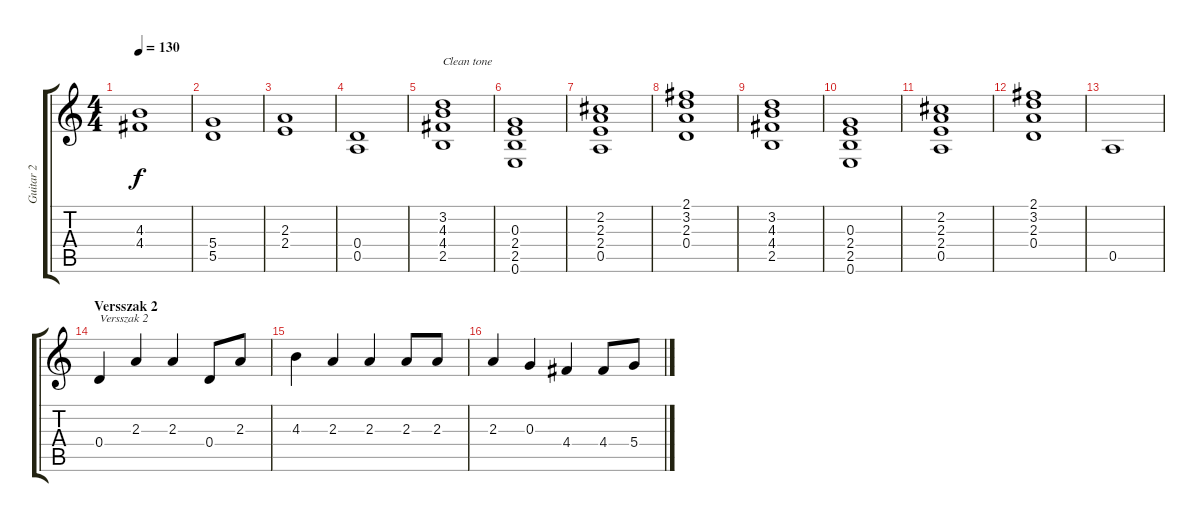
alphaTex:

\track ("Guitar 2" "Guitar 2") {instrument electricguitarmuted}
\staff {score tabs}
\tuning (E4 B3 G3 D3 A2 E2) {hide}
\ts (4 4)
\tempo 130
\clef g2
\ks c
(4.3 4.4).1{dy f} |
(5.4 5.5).1 |
(2.3 2.4).1 |
(0.4 0.5).1 |
(3.2 4.3 4.4 2.5).1{txt "Clean tone" instrument electricguitarclean} |
(0.3 2.4 2.5 0.6).1 |
(2.2 2.3 2.4 0.5).1 |
(2.1 3.2 2.3 0.4).1 |
(3.2 4.3 4.4 2.5).1 |
(0.3 2.4 2.5 0.6).1 |
(2.2 2.3 2.4 0.5).1 |
(2.1 3.2 2.3 0.4).1 |
0.5.1{volume 13} |
\section ("" "Versszak 2")
0.4.4{txt "Versszak 2" instrument electricguitarmuted} 2.3.4 2.3.4 0.4.8 2.3.8 |
4.3.4 2.3.4 2.3.4 2.3.8 2.3.8 |
2.3.4 0.3.4 4.4.4 4.4.8 5.4.8
